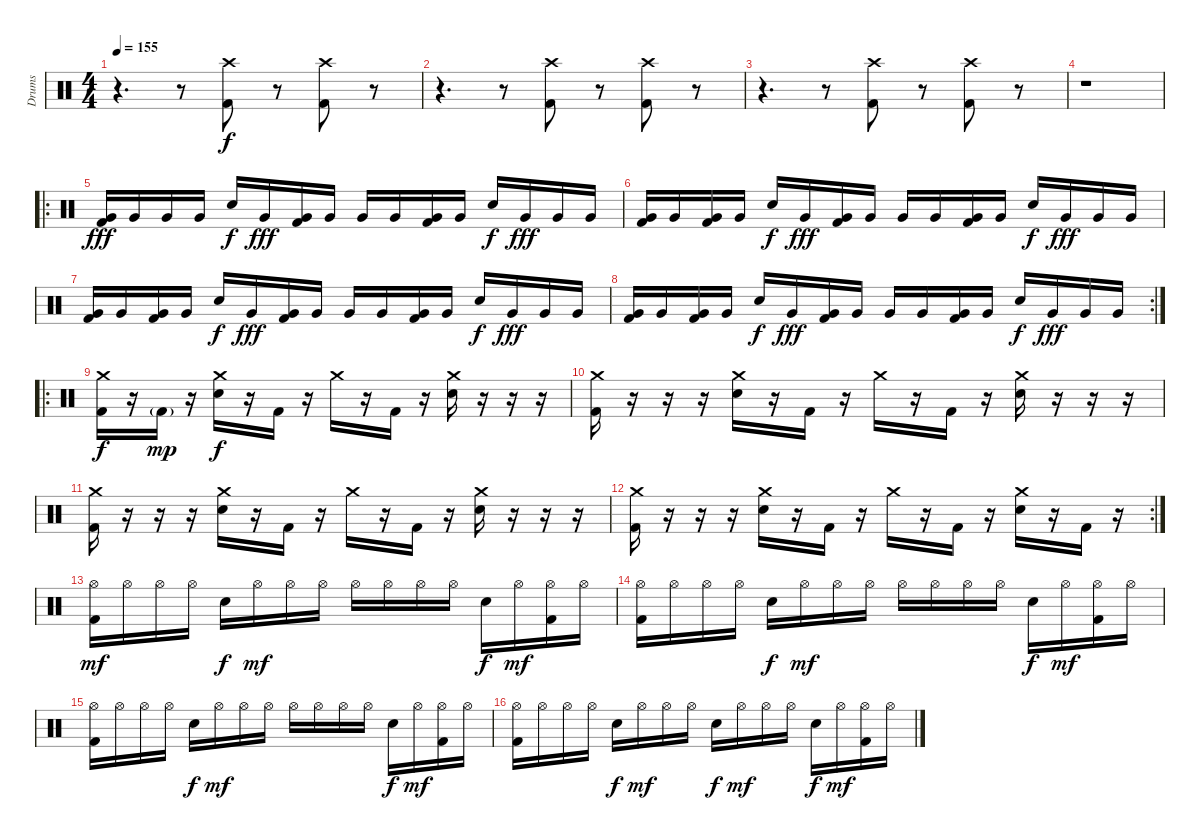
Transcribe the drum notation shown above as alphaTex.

\track ("Drums" "Drums") {instrument percussion}
\staff {score}
\articulation defaults
\ts (4 4)
\tempo 155
\clef neutral
\ks c
r.4{d dy f} r.8 ("Crash high (hit)" "Kick (hit) 2").8 r.8 ("Crash high (hit)" "Kick (hit) 2").8 r.8 |
r.4{d} r.8 ("Crash high (hit)" "Kick (hit) 2").8 r.8 ("Crash high (hit)" "Kick (hit) 2").8 r.8 |
r.4{d} r.8 ("Crash high (hit)" "Kick (hit) 2").8 r.8 ("Crash high (hit)" "Kick (hit) 2").8 r.8 |
r.1 |
\ro
("Very Low Tom (hit)" "Kick (hit) 2").16{dy fff} "Very Low Tom (hit)".16 "Very Low Tom (hit)".16 "Very Low Tom (hit)".16 "Snare (hit) 2".16{dy f} "Very Low Tom (hit)".16{dy fff} ("Very Low Tom (hit)" "Kick (hit) 2").16 "Very Low Tom (hit)".16 "Very Low Tom (hit)".16 "Very Low Tom (hit)".16 ("Very Low Tom (hit)" "Kick (hit) 2").16 "Very Low Tom (hit)".16 "Snare (hit) 2".16{dy f} "Very Low Tom (hit)".16{dy fff} "Very Low Tom (hit)".16 "Very Low Tom (hit)".16 |
("Very Low Tom (hit)" "Kick (hit) 2").16 "Very Low Tom (hit)".16 ("Very Low Tom (hit)" "Kick (hit) 2").16 "Very Low Tom (hit)".16 "Snare (hit) 2".16{dy f} "Very Low Tom (hit)".16{dy fff} ("Very Low Tom (hit)" "Kick (hit) 2").16 "Very Low Tom (hit)".16 "Very Low Tom (hit)".16 "Very Low Tom (hit)".16 ("Very Low Tom (hit)" "Kick (hit) 2").16 "Very Low Tom (hit)".16 "Snare (hit) 2".16{dy f} "Very Low Tom (hit)".16{dy fff} "Very Low Tom (hit)".16 "Very Low Tom (hit)".16 |
("Very Low Tom (hit)" "Kick (hit) 2").16 "Very Low Tom (hit)".16 ("Very Low Tom (hit)" "Kick (hit) 2").16 "Very Low Tom (hit)".16 "Snare (hit) 2".16{dy f} "Very Low Tom (hit)".16{dy fff} ("Very Low Tom (hit)" "Kick (hit) 2").16 "Very Low Tom (hit)".16 "Very Low Tom (hit)".16 "Very Low Tom (hit)".16 ("Very Low Tom (hit)" "Kick (hit) 2").16 "Very Low Tom (hit)".16 "Snare (hit) 2".16{dy f} "Very Low Tom (hit)".16{dy fff} "Very Low Tom (hit)".16 "Very Low Tom (hit)".16 |
\rc 2
("Very Low Tom (hit)" "Kick (hit) 2").16 "Very Low Tom (hit)".16 ("Very Low Tom (hit)" "Kick (hit) 2").16 "Very Low Tom (hit)".16 "Snare (hit) 2".16{dy f} "Very Low Tom (hit)".16{dy fff} ("Very Low Tom (hit)" "Kick (hit) 2").16 "Very Low Tom (hit)".16 "Very Low Tom (hit)".16 "Very Low Tom (hit)".16 ("Very Low Tom (hit)" "Kick (hit) 2").16 "Very Low Tom (hit)".16 "Snare (hit) 2".16{dy f} "Very Low Tom (hit)".16{dy fff} "Very Low Tom (hit)".16 "Very Low Tom (hit)".16 |
\ro
("Crash medium (hit)" "Kick (hit) 2").16{dy f} r.16 "Kick (hit) 2"{g}.16{dy mp} r.16 ("Crash medium (hit)" "Snare (hit) 2").16{dy f} r.16 "Kick (hit) 2".16 r.16 "Crash medium (hit)".16 r.16 "Kick (hit) 2".16 r.16 ("Crash medium (hit)" "Snare (hit) 2").16 r.16 r.16 r.16 |
("Crash medium (hit)" "Kick (hit) 2").16 r.16 r.16 r.16 ("Crash medium (hit)" "Snare (hit) 2").16 r.16 "Kick (hit) 2".16 r.16 "Crash medium (hit)".16 r.16 "Kick (hit) 2".16 r.16 ("Crash medium (hit)" "Snare (hit) 2").16 r.16 r.16 r.16 |
("Crash medium (hit)" "Kick (hit) 2").16 r.16 r.16 r.16 ("Crash medium (hit)" "Snare (hit) 2").16 r.16 "Kick (hit) 2".16 r.16 "Crash medium (hit)".16 r.16 "Kick (hit) 2".16 r.16 ("Crash medium (hit)" "Snare (hit) 2").16 r.16 r.16 r.16 |
\rc 2
("Crash medium (hit)" "Kick (hit) 2").16 r.16 r.16 r.16 ("Crash medium (hit)" "Snare (hit) 2").16 r.16 "Kick (hit) 2".16 r.16 "Crash medium (hit)".16 r.16 "Kick (hit) 2".16 r.16 ("Crash medium (hit)" "Snare (hit) 2").16 r.16 "Kick (hit) 2".16 r.16 |
("Hi-Hat (open)" "Kick (hit) 2").16{dy mf} "Hi-Hat (open)".16 "Hi-Hat (open)".16 "Hi-Hat (open)".16 "Snare (hit) 2".16{dy f} "Hi-Hat (open)".16{dy mf} "Hi-Hat (open)".16 "Hi-Hat (open)".16 "Hi-Hat (open)".16 "Hi-Hat (open)".16 "Hi-Hat (open)".16 "Hi-Hat (open)".16 "Snare (hit) 2".16{dy f} "Hi-Hat (open)".16{dy mf} ("Hi-Hat (open)" "Kick (hit) 2").16 "Hi-Hat (open)".16 |
("Hi-Hat (open)" "Kick (hit) 2").16 "Hi-Hat (open)".16 "Hi-Hat (open)".16 "Hi-Hat (open)".16 "Snare (hit) 2".16{dy f} "Hi-Hat (open)".16{dy mf} "Hi-Hat (open)".16 "Hi-Hat (open)".16 "Hi-Hat (open)".16 "Hi-Hat (open)".16 "Hi-Hat (open)".16 "Hi-Hat (open)".16 "Snare (hit) 2".16{dy f} "Hi-Hat (open)".16{dy mf} ("Hi-Hat (open)" "Kick (hit) 2").16 "Hi-Hat (open)".16 |
("Hi-Hat (open)" "Kick (hit) 2").16 "Hi-Hat (open)".16 "Hi-Hat (open)".16 "Hi-Hat (open)".16 "Snare (hit) 2".16{dy f} "Hi-Hat (open)".16{dy mf} "Hi-Hat (open)".16 "Hi-Hat (open)".16 "Hi-Hat (open)".16 "Hi-Hat (open)".16 "Hi-Hat (open)".16 "Hi-Hat (open)".16 "Snare (hit) 2".16{dy f} "Hi-Hat (open)".16{dy mf} ("Hi-Hat (open)" "Kick (hit) 2").16 "Hi-Hat (open)".16 |
("Hi-Hat (open)" "Kick (hit) 2").16 "Hi-Hat (open)".16 "Hi-Hat (open)".16 "Hi-Hat (open)".16 "Snare (hit) 2".16{dy f} "Hi-Hat (open)".16{dy mf} "Hi-Hat (open)".16 "Hi-Hat (open)".16 "Snare (hit) 2".16{dy f} "Hi-Hat (open)".16{dy mf} "Hi-Hat (open)".16 "Hi-Hat (open)".16 "Snare (hit) 2".16{dy f} "Hi-Hat (open)".16{dy mf} ("Hi-Hat (open)" "Kick (hit) 2").16 "Hi-Hat (open)".16
